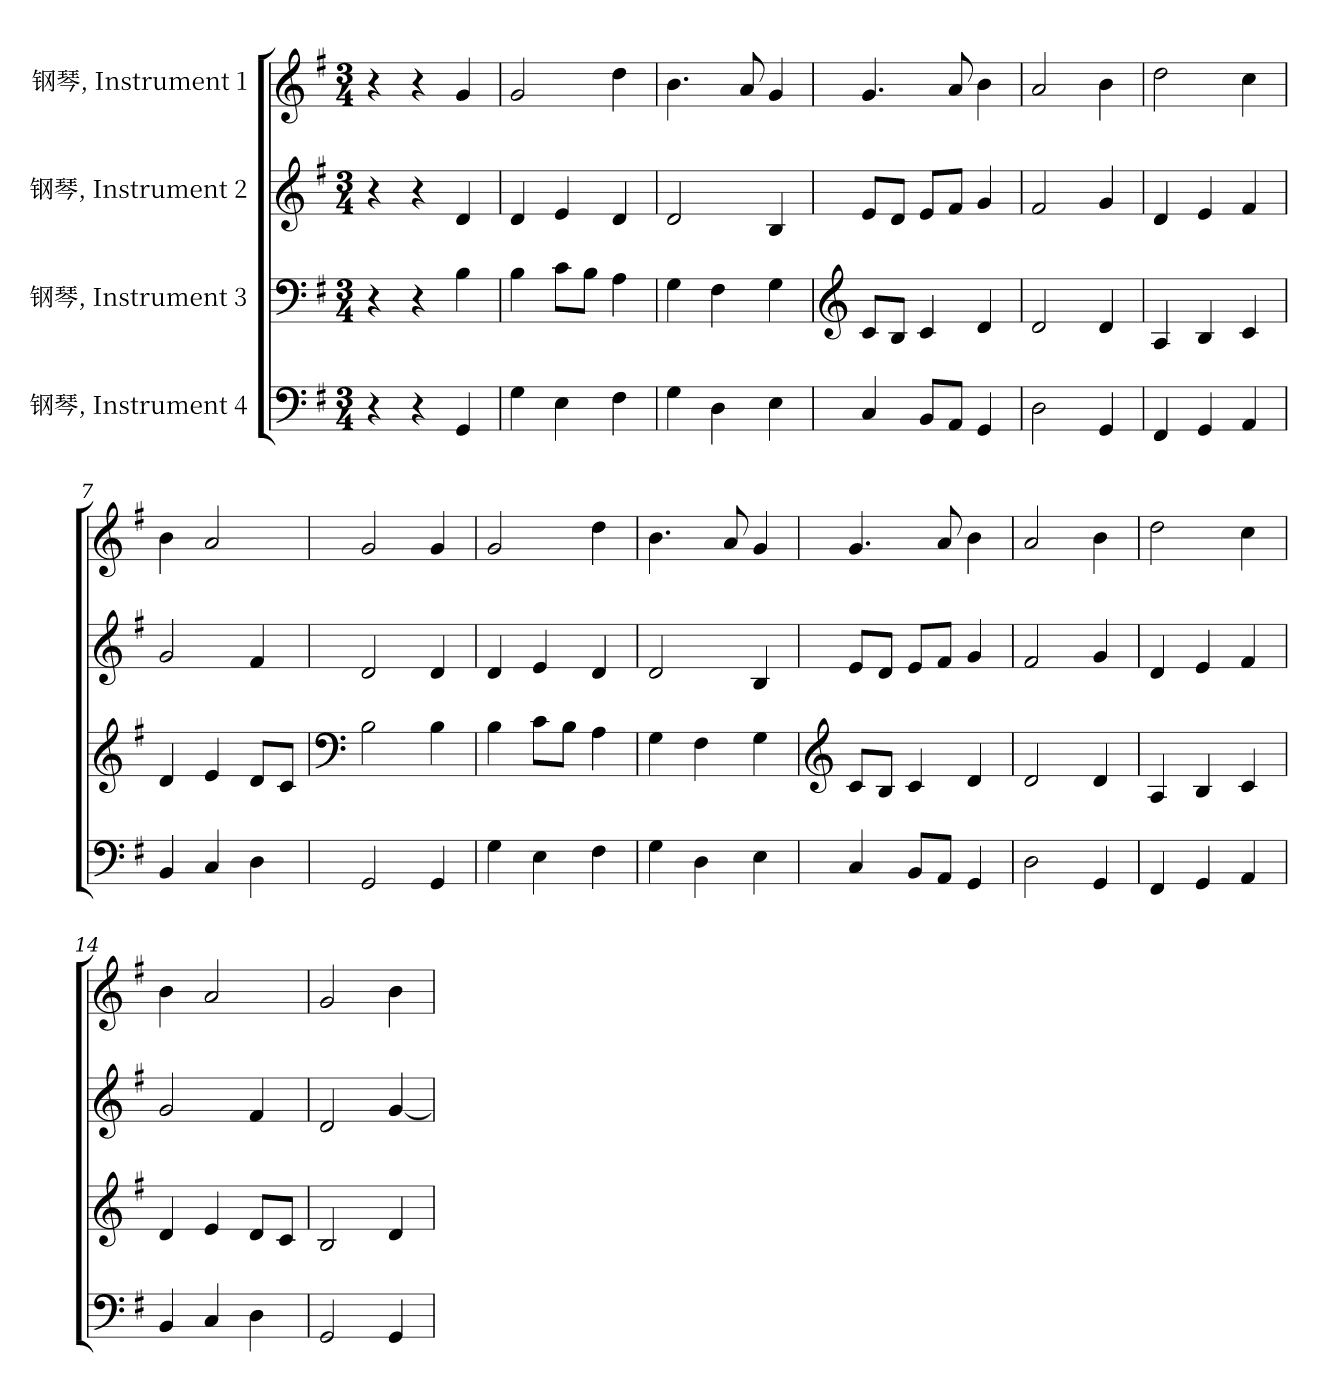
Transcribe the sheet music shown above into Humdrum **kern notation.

**kern	**kern	**kern	**kern
*part4	*part3	*part2	*part1
*staff4	*staff3	*staff2	*staff1
*I"钢琴, Instrument 4	*I"钢琴, Instrument 3	*I"钢琴, Instrument 2	*I"钢琴, Instrument 1
*clefF4	*clefF4	*clefG2	*clefG2
*k[f#]	*k[f#]	*k[f#]	*k[f#]
*M3/4	*M3/4	*M3/4	*M3/4
*MM88	*MM88	*MM88	*MM88
=1	=1	=1	=1
4r	4r	4r	4r
4r	4r	4r	4r
4GG/	4B\	4d/	4g/
=2	=2	=2	=2
4G\	4B\	4d/	2g/
4E\	8c\L	4e/	.
.	8B\J	.	.
4F#\	4A\	4d/	4dd\
=3	=3	=3	=3
4G\	4G\	2d/	4.b\
4D\	4F#\	.	.
.	.	.	8a/
4E\	4G\	4B/	4g/
=4	=4	=4	=4
*	*clefG2	*	*
4C/	8c/L	8e/L	4.g/
.	8B/J	8d/J	.
8BB/L	4c/	8e/L	.
8AA/J	.	8f#/J	8a/
4GG/	4d/	4g/	4b\
=5	=5	=5	=5
2D\	2d/	2f#/	2a/
4GG/	4d/	4g/	4b\
=6	=6	=6	=6
4FF#/	4A/	4d/	2dd\
4GG/	4B/	4e/	.
4AA/	4c/	4f#/	4cc\
=7	=7	=7	=7
4BB/	4d/	2g/	4b\
4C/	4e/	.	2a/
4D\	8d/L	4f#/	.
.	8c/J	.	.
!!LO:LB:g=z
=8	=8	=8	=8
*	*clefF4	*	*
2GG/	2B\	2d/	2g/
4GG/	4B\	4d/	4g/
=9	=9	=9	=9
4G\	4B\	4d/	2g/
4E\	8c\L	4e/	.
.	8B\J	.	.
4F#\	4A\	4d/	4dd\
=10	=10	=10	=10
4G\	4G\	2d/	4.b\
4D\	4F#\	.	.
.	.	.	8a/
4E\	4G\	4B/	4g/
=11	=11	=11	=11
*	*clefG2	*	*
4C/	8c/L	8e/L	4.g/
.	8B/J	8d/J	.
8BB/L	4c/	8e/L	.
8AA/J	.	8f#/J	8a/
4GG/	4d/	4g/	4b\
=12	=12	=12	=12
2D\	2d/	2f#/	2a/
4GG/	4d/	4g/	4b\
=13	=13	=13	=13
4FF#/	4A/	4d/	2dd\
4GG/	4B/	4e/	.
4AA/	4c/	4f#/	4cc\
=14	=14	=14	=14
4BB/	4d/	2g/	4b\
4C/	4e/	.	2a/
4D\	8d/L	4f#/	.
.	8c/J	.	.
=15	=15	=15	=15
2GG/	2B/	2d/	2g/
4GG/	4d/	[4g/	4b\
=	=	=	=
*-	*-	*-	*-
